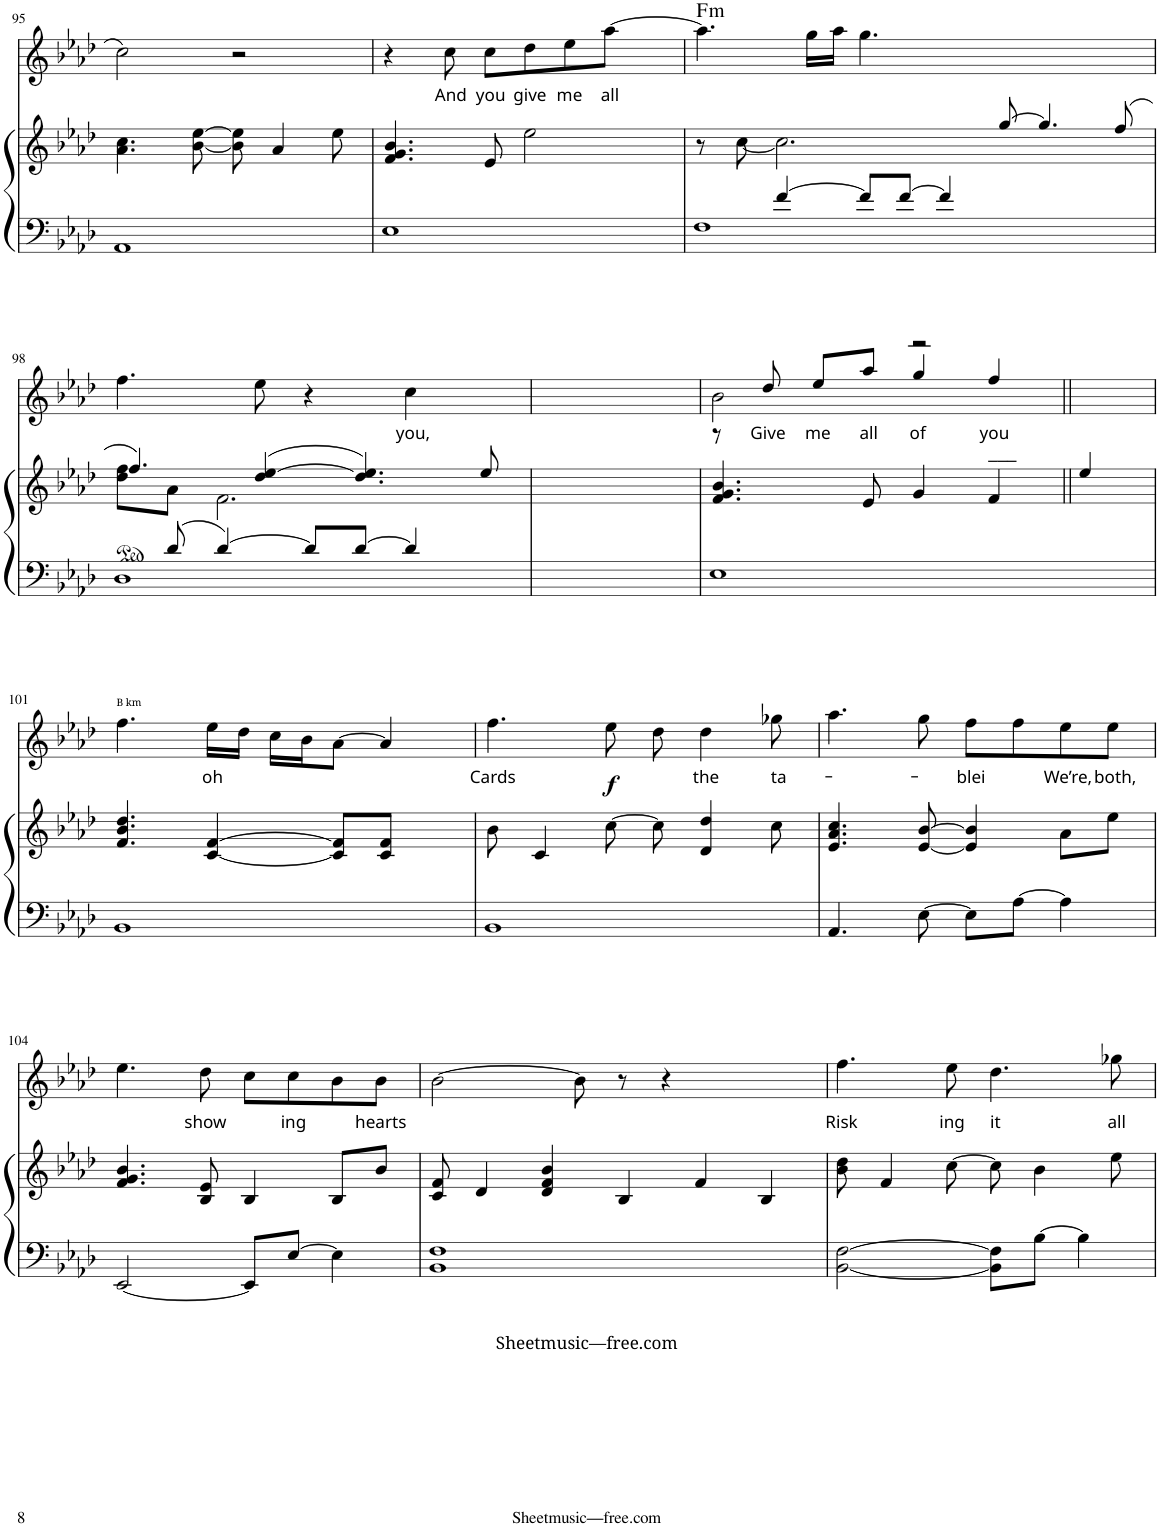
**kern	**kern	**kern	**text	**dynam	**harte
*part2	*part2	*part1	*part1	*part1	*part1
*staff3	*staff2	*staff1	*staff1	*staff1	*
*I"Piano	*	*I"Voice	*	*	*
*I'Pno	*	*I'V	*	*	*
!!LO:PB:g=z
*clefF4	*clefG2	*clefG2	*	*	*
*k[b-e-a-d-]	*k[b-e-a-d-]	*k[b-e-a-d-]	*	*	*
*M2/2	*M2/2	*M2/2	*	*	*
*met(c|)	*met(c|)	*met(c|)	*	*	*
=95	=95	=95	=95	=95	=95
1AA-	4.a-\ 4.cc\	2cc\	.	.	.
.	[<8b-\ [>8ee-\	.	.	.	.
.	8b-\] 8ee-\]	2r	.	.	.
.	4a-/	.	.	.	.
.	8ee-\	.	.	.	.
=96	=96	=96	=96	=96	=96
1E-	4.f/ 4.g/ 4.b-/	4r	.	.	.
!	!	!	!LO:LY:b	!	!
.	.	8cc\	And	.	.
!	!	!	!LO:LY:b	!	!
.	8e-/	8cc\L	you	.	.
!	!	!	!LO:LY:b	!	!
.	2ee-\	8dd-\	give	.	.
!	!	!	!LO:LY:b	!	!
.	.	8ee-\	me	.	.
!	!	!	!LO:LY:b	!	!
.	.	[>8aa-\J	all	.	.
.	.	8ryy	.	.	.
=97	=97	=97	=97	=97	=97
*^	*	*	*	*	*
!	!	!	!	!	!	!LO:H:kt=m
1F	4ryy	8r	4.aa-\]	.	.	F:min
.	.	[<8cc\	.	.	.	.
.	[>4f/	2.cc\]	.	.	.	.
.	.	.	16gg\LL	.	.	.
.	.	.	16aa-\JJ	.	.	.
.	8f/L]	.	4.gg\	.	.	.
.	[>8f/J	.	.	.	.	.
.	4f/]	.	.	.	.	.
.	.	.	8ryy	.	.	.
2ryy	2ryy	[>8gg/	2ryy	.	.	.
.	.	4.gg/]	.	.	.	.
8ryy	8ryy	(>8ff/	8ryy	.	.	.
!!LO:LB:g=z
=98	=98	=98	=98	=98	=98	=98
*	*	*^	*	*	*	*
1D-	8ryy	4.ff/)	8dd-\ 8ff\L	4.ff\	.	.	.
.	8d-/	.	8a-\J	.	.	.	.
.	[>4d-/	.	2.f\	.	.	.	.
.	.	(>4dd-/ [>4ee-/	.	2ryy	.	.	.
.	8d-/L]	.	.	.	.	.	.
.	[>8d-/J	4.dd-/ 4.ee-/])	.	.	.	.	.
.	4d-/]	.	.	.	.	.	.
.	.	.	.	8ryy	.	.	.
8ryy	2ryy	8ee-/	2ryy	8ee-\	.	.	.
2ryy	.	2ryy	.	4r	.	.	.
!	!	!	!	!	!LO:LY:b	!	!
.	.	.	.	4cc\	you,	.	.
.	8ryy	.	8ryy	.	.	.	.
8ryy	8ryy	8ryy	8ryy	8ryy	.	.	.
*v	*v	*	*	*	*	*	*
*	*v	*v	*	*	*	*
=99	=99	=99	=99	=99	=99
1ryy	1ryy	1ryy	.	.	.
=100||	=100||	=100||	=100||	=100||	=100||
*	*	*^	*	*	*
1E-	4.f/ 4.g/ 4.b-/	2b-\	8r	.	.	.
!	!	!	!	!LO:LY:b	!	!
.	.	.	8dd-/	Give	.	.
!	!	!	!	!LO:LY:b	!	!
.	.	.	8ee-/L	me	.	.
!	!	!	!	!LO:LY:b	!	!
.	8e-/	.	8aa-/J	all	.	.
!	!	!	!	!LO:LY:b	!	!
.	4g/	2r	4gg/	of	.	.
!	!	!	!LO:TX:b:t=___	!	!	!
!	!	!	!	!LO:LY:b	!	!
.	4f/	.	4ff/	you	.	.
4ryy	4ee-/	4ryy	4ryy	.	.	.
!!LO:LB:g=z
=101	=101	=101	=101	=101	=101	=101
!	!	!LO:TX:a:t=B km	!	!	!	!
*	*	*v	*v	*	*	*
1BB-	4.f/ 4.b-/ 4.dd-/	4.ff\	.	.	.
!	!	!	!LO:LY:b	!	!
.	[<4c/ [>4f/	16ee-\LL	oh	.	.
.	.	16dd-\JJ	.	.	.
.	.	16cc\LL	.	.	.
.	.	16b-\J	.	.	.
.	8c/] 8f/]L	[>8a-\J	.	.	.
.	8c/ 8f/J	4a-/]	.	.	.
.	8ryy	.	.	.	.
=102	=102	=102	=102	=102	=102
!	!	!	!LO:LY:b	!	!
1BB-	8b-\	4.ff\	Cards	.	.
.	4c/	.	.	.	.
!	!	!	!	!LO:DY:b	!
.	[>8cc\	8ee-\	.	f	.
.	8cc\]	8dd-\	.	.	.
!	!	!	!LO:LY:b	!	!
.	4d-/ 4dd-/	4dd-\	the	.	.
!	!	!	!LO:LY:b	!	!
.	8cc\	8gg-X\	ta-	.	.
=103	=103	=103	=103	=103	=103
4.AA-/	4.e-/ 4.a-/ 4.cc/	4.aa-\	.	.	.
[>8E-\	[<8e-/ [>8b-/	8gg\	.	.	.
!	!	!	!LO:LY:b	!	!
8E-\L]	4e-/] 4b-/]	8ff\L	-blei	.	.
[>8A-\J	.	8ff\	.	.	.
!	!	!	!LO:LY:b	!	!
4A-\]	8a-\L	8ee-\	We’re,	.	.
!	!	!	!LO:LY:b	!	!
.	8ee-\J	8ee-\J	both,	.	.
!!LO:LB:g=z
=104	=104	=104	=104	=104	=104
[<2EE-/	4.f/ 4.g/ 4.b-/	4.ee-\	.	.	.
!	!	!	!LO:LY:b	!	!
.	8B-/ 8e-/	8dd-\	show	.	.
8EE-/L]	4B-/	8cc\L	.	.	.
!	!	!	!LO:LY:b	!	!
[>8E-/J	.	8cc\	ing	.	.
4E-\]	8B-/L	8b-\	.	.	.
!	!	!	!LO:LY:b	!	!
.	8b-/J	8b-\J	hearts	.	.
=105	=105	=105	=105	=105	=105
*^	*	*	*	*	*
1F	1BB-	8c/ 8f/	[>2b-\	.	.	.
.	.	4d-/	.	.	.	.
.	.	4d-/ 4f/ 4b-/	.	.	.	.
.	.	.	8b-\]	.	.	.
.	.	4B-/	8r	.	.	.
.	.	.	4r	.	.	.
.	.	[8f/	.	.	.	.
4.ryy	4.ryy	8ryy	4.ryy	.	.	.
.	.	4B-/	.	.	.	.
*v	*v	*	*	*	*	*
=106	=106	=106	=106	=106	=106
!	!	!	!LO:LY:b	!	!
[<2BB-\ [>2F\	8b-\ 8dd-\	4.ff\	Risk	.	.
.	8f/]	.	.	.	.
.	4f/	.	.	.	.
!	!	!	!LO:LY:b	!	!
.	.	8ee-\	ing	.	.
!	!	!	!LO:LY:b	!	!
8BB-\] 8F\]L	[>8cc\	4.dd-\	it	.	.
[>8B-\J	8cc\]	.	.	.	.
4B-\]	4b-\	.	.	.	.
!	!	!	!LO:LY:b	!	!
.	.	8gg-X\	all	.	.
8ryy	8ee-\	8ryy	.	.	.
=	=	=	=	=	=
*-	*-	*-	*-	*-	*-
